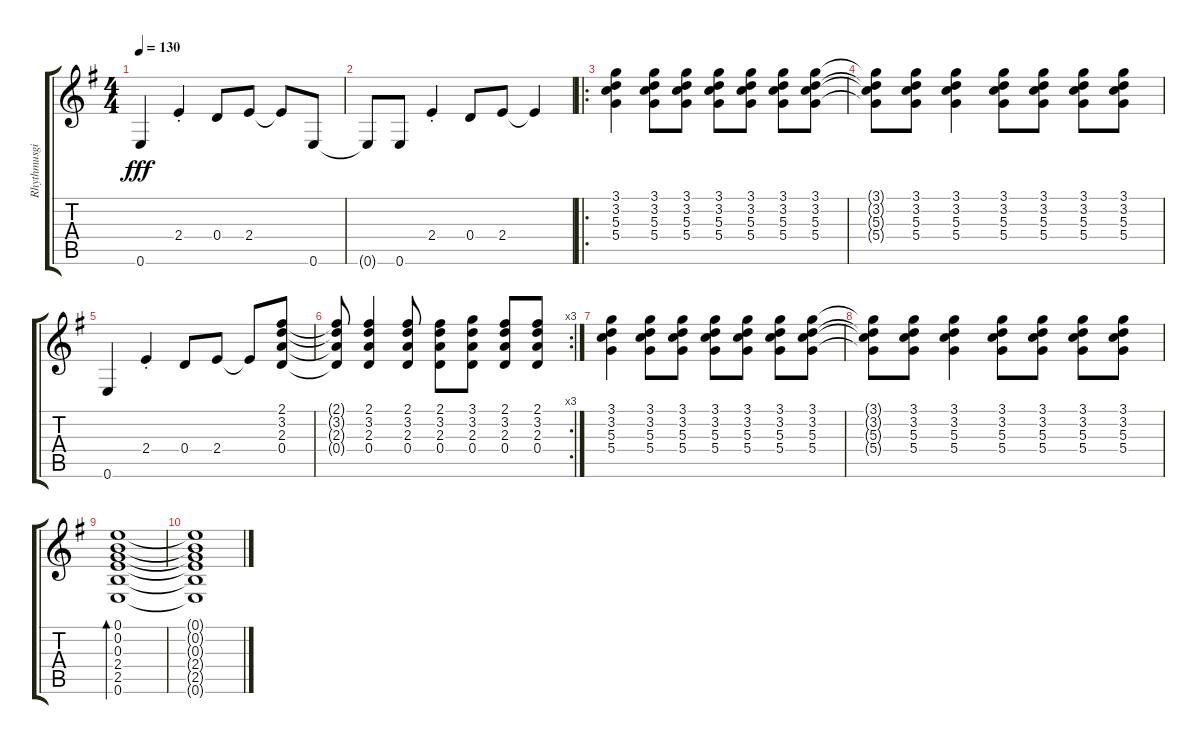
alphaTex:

\track ("Rhythmusgit.2" "Rhythmusgi") {instrument electricguitarclean}
\staff {score tabs}
\tuning (E4 B3 G3 D3 A2 E2) {hide}
\ts (4 4)
\tempo 130
\clef g2
\ks g
0.6.4{dy fff} 2.4{st}.4 0.4.8 2.4.8 2.4{t}.8 0.6.8 |
0.6{t}.8 0.6.8 2.4{st}.4 0.4.8 2.4.8 2.4{t}.4 |
\ro
(3.1 3.2 5.3 5.4).4 (3.1 3.2 5.3 5.4).8 (3.1 3.2 5.3 5.4).8 (3.1 3.2 5.3 5.4).8 (3.1 3.2 5.3 5.4).8 (3.1 3.2 5.3 5.4).8 (3.1 3.2 5.3 5.4).8 |
(3.1{t} 3.2{t} 5.3{t} 5.4{t}).8 (3.1 3.2 5.3 5.4).8 (3.1 3.2 5.3 5.4).4 (3.1 3.2 5.3 5.4).8 (3.1 3.2 5.3 5.4).8 (3.1 3.2 5.3 5.4).8 (3.1 3.2 5.3 5.4).8 |
0.6.4 2.4{st}.4 0.4.8 2.4.8 2.4{t}.8 (2.1 3.2 2.3 0.4).8 |
\rc 3
(2.1{t} 3.2{t} 2.3{t} 0.4{t}).8 (2.1 3.2 2.3 0.4).4 (2.1 3.2 2.3 0.4).8 (2.1 3.2 2.3 0.4).8 (3.1 3.2 2.3 0.4).8 (2.1 3.2 2.3 0.4).8 (2.1 3.2 2.3 0.4).8 |
(3.1 3.2 5.3 5.4).4 (3.1 3.2 5.3 5.4).8 (3.1 3.2 5.3 5.4).8 (3.1 3.2 5.3 5.4).8 (3.1 3.2 5.3 5.4).8 (3.1 3.2 5.3 5.4).8 (3.1 3.2 5.3 5.4).8 |
(3.1{t} 3.2{t} 5.3{t} 5.4{t}).8 (3.1 3.2 5.3 5.4).8 (3.1 3.2 5.3 5.4).4 (3.1 3.2 5.3 5.4).8 (3.1 3.2 5.3 5.4).8 (3.1 3.2 5.3 5.4).8 (3.1 3.2 5.3 5.4).8 |
(0.1 0.2 0.3 2.4 2.5 0.6).1{bd 30} |
(0.1{t} 0.2{t} 0.3{t} 2.4{t} 2.5{t} 0.6{t}).1
